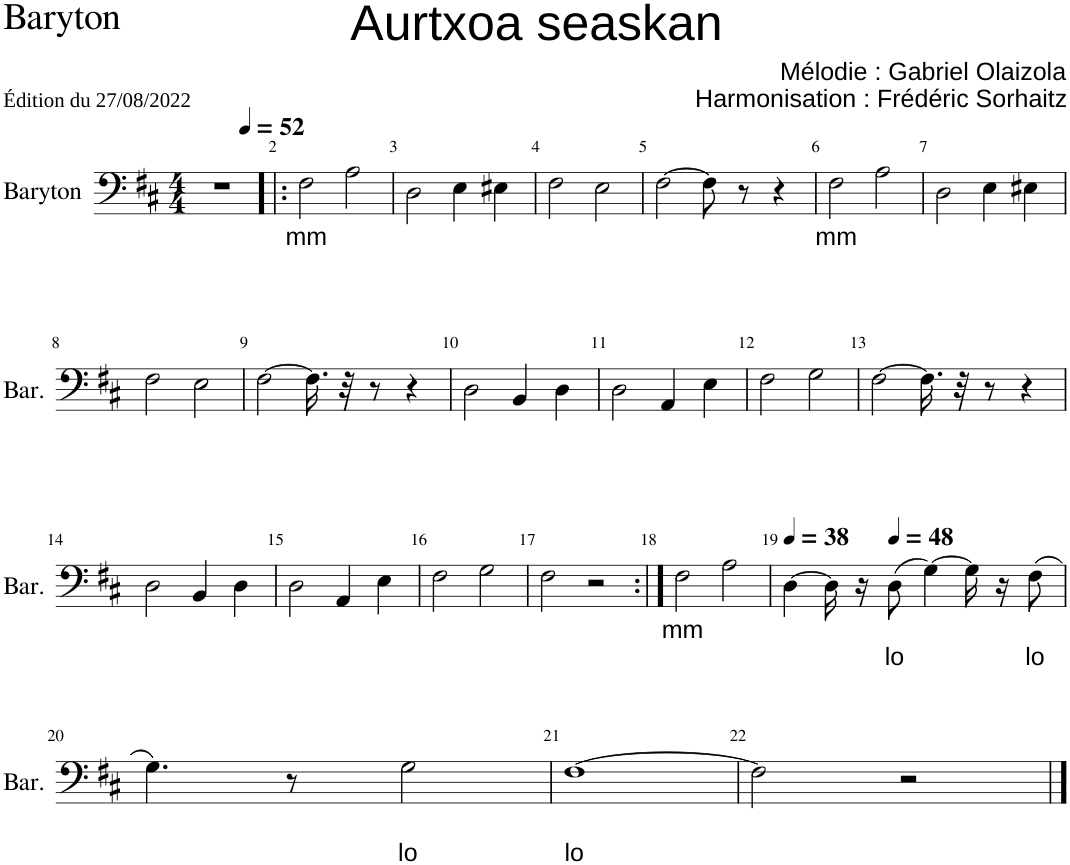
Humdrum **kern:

**kern	**text	**text
*part1	*part1	*part1
*staff1	*staff1	*staff1
*I"Baryton	*	*
*I'Bar.	*	*
*clefF4	*	*
*k[f#c#]	*	*
*M4/4	*	*
=1	=1	=1
*^	*	*
1r	2ryy	.	.
.	8ryy	.	.
*MM52	*	*	*
.	4.ryy	.	.
=2!|:	=2!|:	=2!|:	=2!|:
!	!	!LO:LY:b	!
*v	*v	*	*
2F#\	mm	.
2A\	.	.
=3	=3	=3
2D\	.	.
4E\	.	.
4E#X\	.	.
=4	=4	=4
2F#\	.	.
2E\	.	.
=5	=5	=5
[2F#\	.	.
8F#\]	.	.
8r	.	.
4r	.	.
=6	=6	=6
!	!LO:LY:b	!
2F#\	mm	.
2A\	.	.
=7	=7	=7
2D\	.	.
4E\	.	.
4E#X\	.	.
!!LO:LB:g=z
=8	=8	=8
2F#\	.	.
2E\	.	.
=9	=9	=9
[2F#\	.	.
16.F#\]	.	.
32r	.	.
8r	.	.
4r	.	.
=10	=10	=10
2D\	.	.
4BB/	.	.
4D\	.	.
=11	=11	=11
2D\	.	.
4AA/	.	.
4E\	.	.
=12	=12	=12
2F#\	.	.
2G\	.	.
=13	=13	=13
[2F#\	.	.
16.F#\]	.	.
32r	.	.
8r	.	.
4r	.	.
!!LO:LB:g=z
=14	=14	=14
2D\	.	.
4BB/	.	.
4D\	.	.
=15	=15	=15
2D\	.	.
4AA/	.	.
4E\	.	.
=16	=16	=16
2F#\	.	.
2G\	.	.
=17	=17	=17
2F#\	.	.
2r	.	.
=18:|!	=18:|!	=18:|!
!	!LO:LY:b	!
2F#\	mm	.
2A\	.	.
=19	=19	=19
*MM38	*	*
[4D\	.	.
16D\]	.	.
16r	.	.
*MM48	*	*
!	!	!LO:LY:b
(8D\	.	lo
[4G\)	.	.
16G\]	.	.
16r	.	.
!	!	!LO:LY:b
(8F#\	.	lo
!!LO:LB:g=z
=20	=20	=20
4.G\)	.	.
8r	.	.
!	!	!LO:LY:b
2G\	.	lo
=21	=21	=21
!	!	!LO:LY:b
[1F#	.	lo
=22	=22	=22
2F#\]	.	.
2r	.	.
==	==	==
*-	*-	*-
